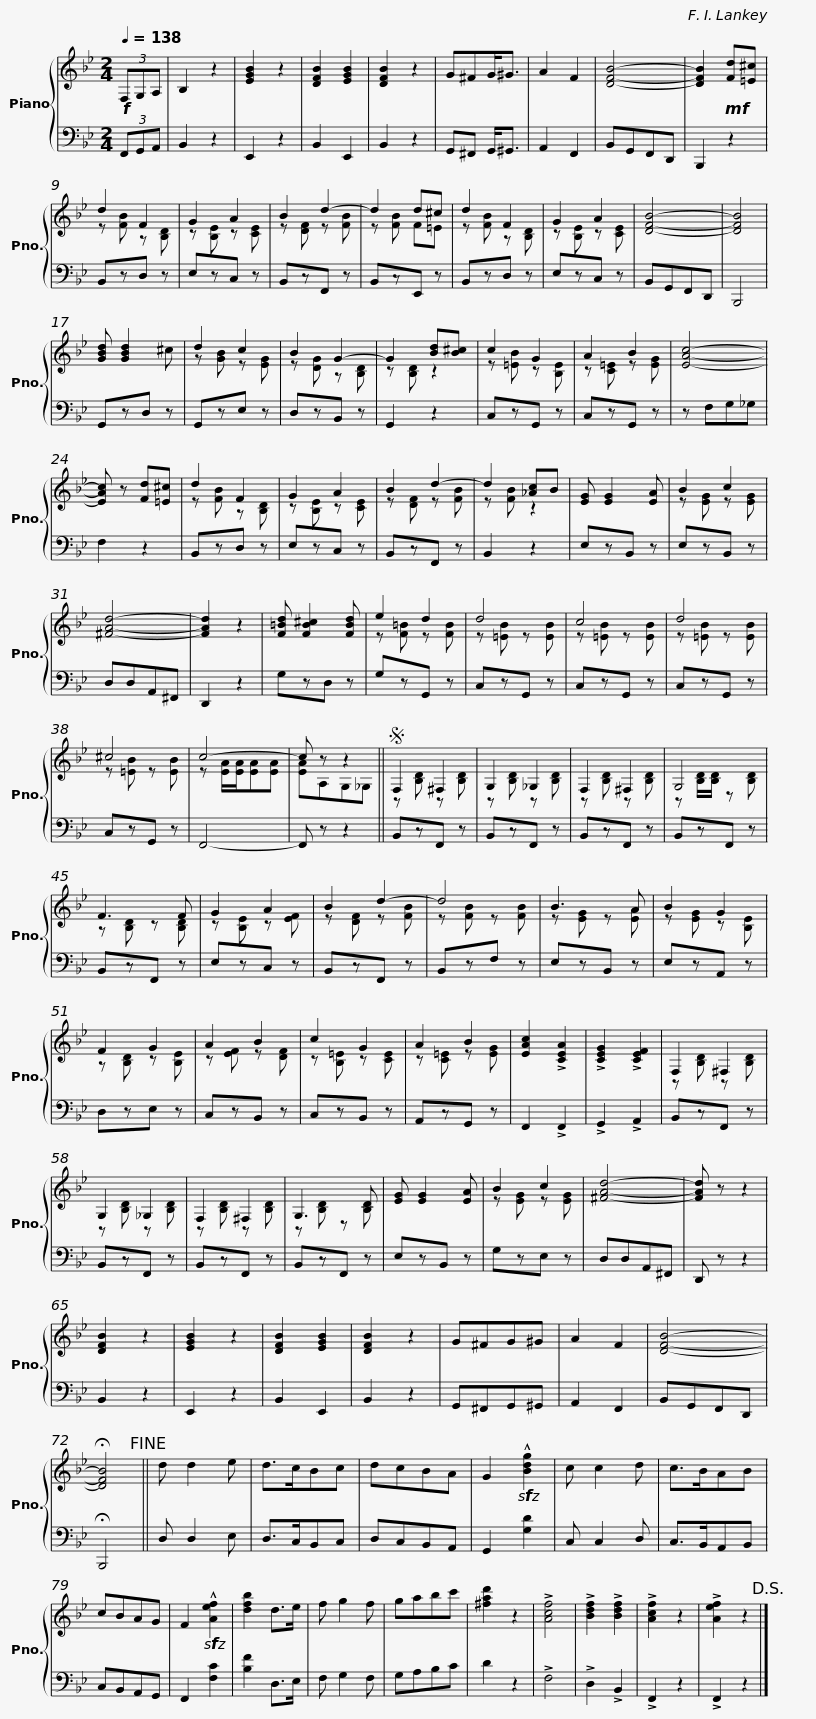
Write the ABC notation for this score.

X:1
%%score { ( 1 3 ) | 2 }
L:1/8
Q:1/4=138
M:2/4
I:linebreak $
K:Bb
V:1 treble
V:3 treble
V:2 bass
V:1
!f! (3F,G,A, | B,2 z2 | [EGB]2 z2 | [DFB]2 [EGB]2 | [DFB]2 z2 | %5
 G^FG<^G | A2 F2 | [DFB]4- | [DFB]2!mf! [Fd][=E^c] | d2 F2 | %10
 G2 A2 |$ B2 d2- | d2 d^c | d2 F2 | G2 A2 | %15
 [DFB]4- | [DFB]4 | [GBd] [GBd]2 ^c | d2 c2 | B2 G2- | %20
 G2 [Bd][B^c] |$ c2 G2 | A2 B2 | [EAc]4- | [EAc] z [Fd][=E^c] | %25
 d2 F2 | G2 A2 | B2 d2- | d2 [_Ac]B | [EG] [EG]2 [EA] |$ %30
 B2 c2 | [^FAd]4- | [FAd]2 z2 | [F=Bd] [FB^c]2 [FBd] | e2 d2 | %35
 d4 | c4 | d4 | ^c4 |$ c4- | %40
 c z z2 ||S F,2 ^F,2 | G,2 _G,2 | F,2 ^F,2 | G,4 | %45
 F3 F | G2 A2 |$ B2 d2- | d4 | B3 A | %50
 B2 G2 | F2 G2 | A2 B2 | c2 G2 | A2 B2 | %55
 [EAc]2 !>![CEA]2 | !>![CEG]2 !>![CEF]2 |$ F,2 ^F,2 | G,2 _G,2 | F,2 ^F,2 | %60
 G,3 [B,D] | [EG] [EG]2 [EA] | B2 c2 | [^FAd]4- | [FAd] z z2 | %65
 [DFB]2 z2 |$ [EGB]2 z2 | [DFB]2 [EGB]2 | [DFB]2 z2 | G^FG^G | %70
 A2 F2 | [DFB]4- | !fermata![DFB]4!fine! || d d2 e | d>cBc | %75
 dcBA | G2!sfz! !^![Bdg]2 | c c2 d | c>BAB |$ cBAG | %80
 F2!sfz! !^![Aef]2 | [dfb]2 d>e | f g2 f | gabc' | [^fad']2 z2 | %85
 !>![Acf]4 | !>![Bdf]2 !>![Bdf]2 | !>![Acf]2 z2 | !>![Aef]2 z2!D.S.! |] %89
V:2
 (3F,,G,,A,, | B,,2 z2 | E,,2 z2 | B,,2 E,,2 | B,,2 z2 | %5
 G,,^F,, G,,<^G,, | A,,2 F,,2 | B,,G,,F,,D,, | B,,,2 z2 | B,,zD, z | %10
 E,zC, z |$ B,,zF,, z | B,,zE,, z | B,,zD, z | E,zC, z | %15
 B,,G,,F,,D,, | B,,,4 | G,,zD, z | G,,zE, z | D,zB,, z | %20
 G,,2 z2 |$ C,zG,, z | C,zG,, z | z F,G,_G, | F,2 z2 | %25
 B,,zD, z | E,zC, z | B,,zF,, z | B,,2 z2 | E,zB,, z |$ %30
 E,zB,, z | D,D,A,,^F,, | D,,2 z2 | G,zD, z | G,zG,, z | %35
 C,zG,, z | C,zG,, z | C,zG,, z | C,zG,, z |$ F,,4- | %40
 F,, z z2 || B,,zF,, z | B,,zF,, z | B,,zF,, z | B,,zF,, z | %45
 B,,zF,, z | E,zC, z |$ B,,zF,, z | B,,zF, z | E,zB,, z | %50
 E,zA,, z | D,zE, z | C,zB,, z | C,zB,, z | A,,zG,, z | %55
 F,,2 !>!F,,2 | !>!G,,2 !>!A,,2 |$ B,,zF,, z | B,,zF,, z | B,,zF,, z | %60
 B,,zF,, z | E,zB,, z | G,zE, z | D,D,A,,^F,, | D,, z z2 | %65
 B,,2 z2 |$ E,,2 z2 | B,,2 E,,2 | B,,2 z2 | G,,^F,,G,,^G,, | %70
 A,,2 F,,2 | B,,G,,F,,D,, | !fermata!B,,,4 || D, D,2 E, | D,>C,B,,C, | %75
 D,C,B,,A,, | G,,2 [G,D]2 | C, C,2 D, | C,>B,,A,,B,, |$ C,B,,A,,G,, | %80
 F,,2 [F,C]2 | [B,F]2 D,>E, | F, G,2 F, | G,A,B,C | D2 z2 | %85
 !>!F,4 | !>!D,2 !>!B,,2 | !>!F,,2 z2 | !>!F,,2 z2 |] %89
V:3
 x2 | x4 | x4 | x4 | x4 | %5
 x4 | x4 | x4 | x4 | z [FB] z [B,D] | %10
 z [B,E] z [CE] |$ z [DF] z [FB] | z [FB] F=E | z [FB] z [B,D] | z [B,E] z [CE] | %15
 x4 | x4 | x4 | z [GB] z [EG] | z [DG] z [B,D] | %20
 z [B,D] z2 |$ z [=EB] z [B,E] | z [C=E] z [EG] | x4 | x4 | %25
 z [FB] z [B,D] | z [B,E] z [CE] | z [DF] z [FB] | z [FB] z2 | x4 |$ %30
 z [EG] z [EG] | x4 | x4 | x4 | z [F=B] z [FB] | %35
 z [=EB] z [EB] | z [=EB] z [EB] | z [=EB] z [EB] | z [=EB] z [EB] |$ z [EA]/[EA]/[EA][EA] | %40
 [EA]A,G,_G, || z [B,D] z [B,D] | z [B,D] z [B,D] | z [B,D] z [B,D] | z [B,D]/[B,D]/ z [B,D] | %45
 z [B,D] z [B,D] | z [B,E] z [EF] |$ z [DF] z [FB] | z [FB] z [FB] | z [EG] z [EA] | %50
 z [EG] z [B,E] | z [B,D] z [B,E] | z [EF] z [DF] | z [B,=E] z [CE] | z [C=E] z [EG] | %55
 x4 | x4 |$ z [B,D] z [B,D] | z [B,D] z [B,D] | z [B,D] z [B,D] | %60
 z [B,D] z [B,D] | x4 | z [EG] z [EG] | x4 | x4 | %65
 x4 |$ x4 | x4 | x4 | x4 | %70
 x4 | x4 | x4 || x4 | x4 | %75
 x4 | x4 | x4 | x4 |$ x4 | %80
 x4 | x4 | x4 | x4 | x4 | %85
 x4 | x4 | x4 | x4 |] %89
